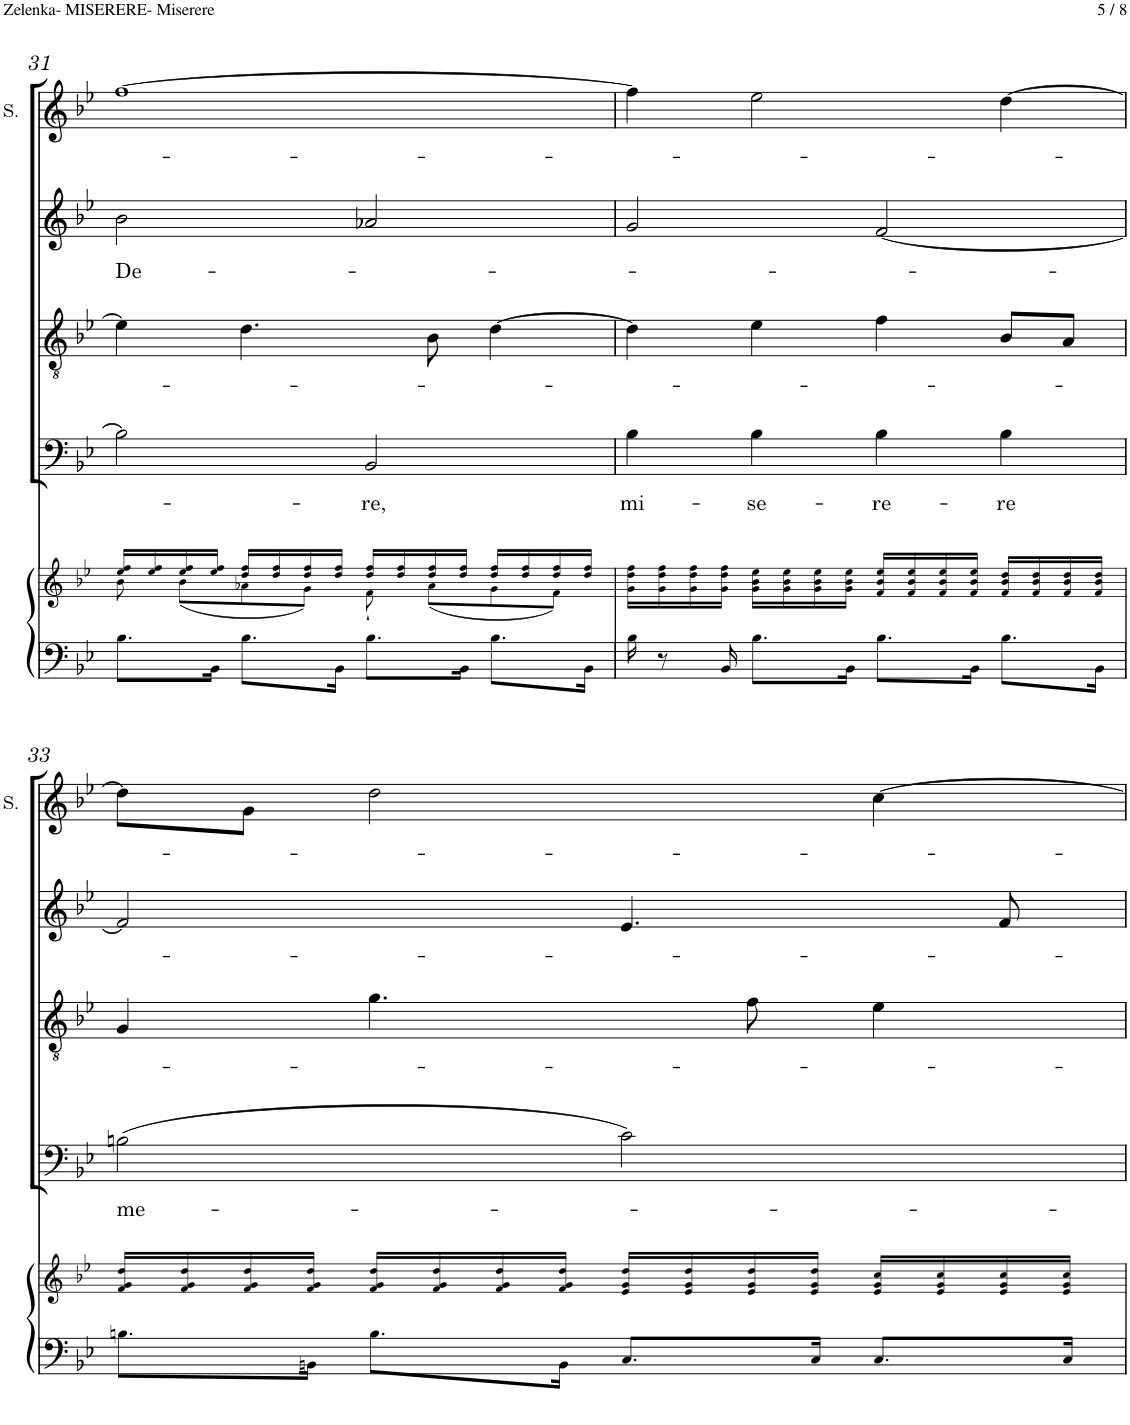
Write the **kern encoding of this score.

**kern	**kern	**kern	**text	**kern	**kern	**text	**kern
*part5	*part5	*part4	*part4	*part3	*part2	*part2	*part1
*staff6	*staff5	*staff4	*staff4	*staff3	*staff2	*staff2	*staff1
*I"Piano	*	*I"Basse	*	*I"Ténor	*I"Alto	*	*I"Soprano
*I'Pno	*	*	*	*	*	*	*I'S.
!!LO:PB:g=z
*clefF4	*clefG2	*clefF4	*	*clefGv2	*clefG2	*	*clefG2
*k[b-e-]	*k[b-e-]	*k[b-e-]	*	*k[b-e-]	*k[b-e-]	*	*k[b-e-]
*M4/4	*M4/4	*M4/4	*	*M4/4	*M4/4	*	*M4/4
*met(c)	*met(c)	*met(c)	*	*met(c)	*met(c)	*	*met(c)
=31	=31	=31	=31	=31	=31	=31	=31
*	*^	*	*	*	*	*	*
!	!	!	!	!	!	!	!LO:LY:b	!
8.B-!\L	16ee-!/ 16ff!/LL	8b-!\	2B-\]	.	4e-\]	2b-\	De-	[1ff
.	16ee-!/ 16ff!/	.	.	.	.	.	.	.
.	16ee-!/ 16ff!/	(8b-!\L	.	.	.	.	.	.
16BB-!\Jk	16ee-!/ 16ff!/JJ	.	.	.	.	.	.	.
8.B-!\L	16dd!/ 16ff!/LL	8a-X!\	.	.	4.d\	.	.	.
.	16dd!/ 16ff!/	.	.	.	.	.	.	.
.	16dd!/ 16ff!/	8g!\J)	.	.	.	.	.	.
16BB-!\Jk	16dd!/ 16ff!/JJ	.	.	.	.	.	.	.
!	!	!	!	!LO:LY:b	!	!	!	!
8.B-!\L	16dd!/ 16ff!/LL	8f`!\	2BB-/	-re,	.	2a-X/	.	.
.	16dd!/ 16ff!/	.	.	.	.	.	.	.
.	16dd!/ 16ff!/	(8a-!\L	.	.	8B-\	.	.	.
16BB-!\Jk	16dd!/ 16ff!/JJ	.	.	.	.	.	.	.
8.B-!\L	16dd!/ 16ff!/LL	8g!\	.	.	[4d\	.	.	.
.	16dd!/ 16ff!/	.	.	.	.	.	.	.
.	16dd!/ 16ff!/	8f!\J)	.	.	.	.	.	.
16BB-!\Jk	16dd!/ 16ff!/JJ	.	.	.	.	.	.	.
*	*v	*v	*	*	*	*	*	*
=32	=32	=32	=32	=32	=32	=32	=32
!	!	!	!LO:LY:b	!	!	!	!
16B-!\	16g!\ 16dd!\ 16ff!\LL	4B-\	mi-	4d\]	2g/	.	4ff\]
8r	16g!\ 16dd!\ 16ff!\	.	.	.	.	.	.
.	16g!\ 16dd!\ 16ff!\	.	.	.	.	.	.
16BB-!/	16g!\ 16dd!\ 16ff!\JJ	.	.	.	.	.	.
!	!	!	!LO:LY:b	!	!	!	!
8.B-!\L	16g!\ 16b-!\ 16ee-!\LL	4B-\	-se-	4e-\	.	.	2ee-\
.	16g!\ 16b-!\ 16ee-!\	.	.	.	.	.	.
.	16g!\ 16b-!\ 16ee-!\	.	.	.	.	.	.
16BB-!\Jk	16g!\ 16b-!\ 16ee-!\JJ	.	.	.	.	.	.
!	!	!	!LO:LY:b	!	!	!	!
8.B-!\L	16f!/ 16b-!/ 16ee-!/LL	4B-\	-re-	4f\	[2f/	.	.
.	16f!/ 16b-!/ 16ee-!/	.	.	.	.	.	.
.	16f!/ 16b-!/ 16ee-!/	.	.	.	.	.	.
16BB-!\Jk	16f!/ 16b-!/ 16ee-!/JJ	.	.	.	.	.	.
!	!	!	!LO:LY:b	!	!	!	!
8.B-!\L	16f!/ 16b-!/ 16dd!/LL	4B-\	-re	8B-/L	.	.	[4dd\
.	16f!/ 16b-!/ 16dd!/	.	.	.	.	.	.
.	16f!/ 16b-!/ 16dd!/	.	.	8A/J	.	.	.
16BB-!\Jk	16f!/ 16b-!/ 16dd!/JJ	.	.	.	.	.	.
!!LO:LB:g=z
=33	=33	=33	=33	=33	=33	=33	=33
!	!	!	!LO:LY:b	!	!	!	!
8.Bn!\L	16f!/ 16g!/ 16dd!/LL	(2Bn\	me-	4G/	2f/]	.	8dd\L]
.	16f!/ 16g!/ 16dd!/	.	.	.	.	.	.
.	16f!/ 16g!/ 16dd!/	.	.	.	.	.	8g\J
16BBn!\Jk	16f!/ 16g!/ 16dd!/JJ	.	.	.	.	.	.
8.B!\L	16f!/ 16g!/ 16dd!/LL	.	.	4.g\	.	.	2dd\
.	16f!/ 16g!/ 16dd!/	.	.	.	.	.	.
.	16f!/ 16g!/ 16dd!/	.	.	.	.	.	.
16BB!\Jk	16f!/ 16g!/ 16dd!/JJ	.	.	.	.	.	.
8.C!/L	16e-!/ 16g!/ 16dd!/LL	2c\)	.	.	4.e-/	.	.
.	16e-!/ 16g!/ 16dd!/	.	.	.	.	.	.
.	16e-!/ 16g!/ 16dd!/	.	.	8f\	.	.	.
16C!/Jk	16e-!/ 16g!/ 16dd!/JJ	.	.	.	.	.	.
8.C!/L	16e-!/ 16g!/ 16cc!/LL	.	.	4e-\	.	.	[4cc\
.	16e-!/ 16g!/ 16cc!/	.	.	.	.	.	.
.	16e-!/ 16g!/ 16cc!/	.	.	.	8f/	.	.
16C!/Jk	16e-!/ 16g!/ 16cc!/JJ	.	.	.	.	.	.
=	=	=	=	=	=	=	=
*-	*-	*-	*-	*-	*-	*-	*-
